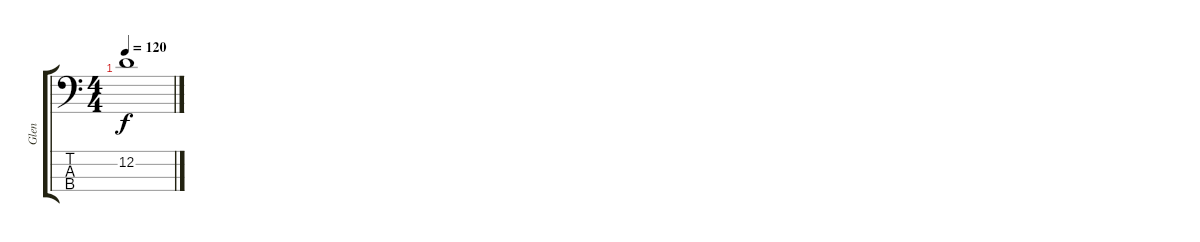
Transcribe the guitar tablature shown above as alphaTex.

\track ("Glen" "Glen") {instrument electricbasspick}
\staff {score tabs}
\tuning (G2 D2 A1 D1) {hide}
\ts (4 4)
\tempo 120
\clef f4
\ks c
12.2{t}.1{dy f}
